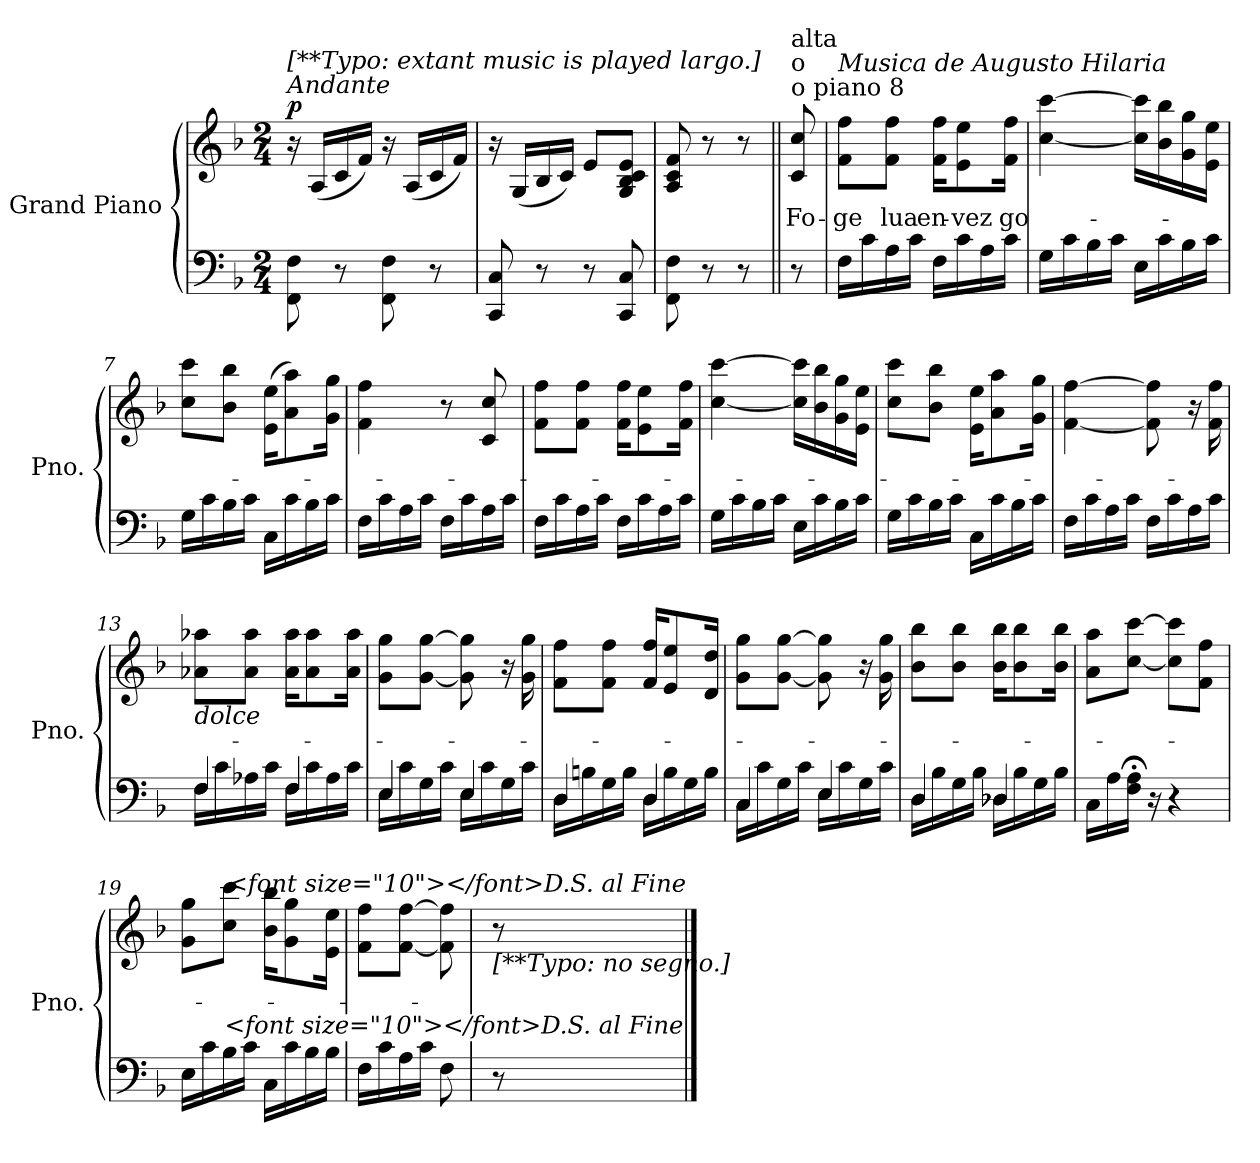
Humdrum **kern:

**kern	**kern	**text	**dynam
*part1	*part1	*part1	*part1
*staff2	*staff1	*staff1	*staff1/2
*I"Grand Piano	*	*	*
*I'Pno.	*	*	*
*clefF4	*clefG2	*	*
*k[b-]	*k[b-]	*	*
*M2/4	*M2/4	*	*
*MM48	*MM48	*	*
=1	=1	=1	=1
!	!LO:TX:a:i:t=Andante	!	!
!	!LO:TX:a:t=[**Typo&colon; extant music is played largo.]	!	!
!	!	!	!LO:DY:b
8FF\ 8F\	16r	.	p
.	(<16A/LL	.	.
8r	16c/	.	.
.	16f/JJ)	.	.
8FF\ 8F\	16r	.	.
.	(<16A/LL	.	.
8r	16c/	.	.
.	16f/JJ)	.	.
=2	=2	=2	=2
8CC/ 8C/	16r	.	.
.	(<16G/LL	.	.
8r	16B-/	.	.
.	16c/JJ)	.	.
8r	8e/L	.	.
8CC/ 8C/	8G/ 8B-/ 8c/ 8e/J	.	.
=3	=3	=3	=3
8FF\ 8F\	8A/ 8c/ 8f/	.	.
8r	8r	.	.
8r	8r	.	.
=4||	=4||	=4||	=4||
*	*MM50	*	*
!	!LO:TX:a:t=o piano 8	!	!
!	!LO:TX:a:t=o	!	!
!	!LO:TX:a:t=alta	!	!
!	!	!LO:LY:b	!
8r	8c/ 8cc/	Fo-	.
=5	=5	=5	=5
!	!LO:TX:a:i:t=Musica de Augusto Hilaria	!	!
!	!	!LO:LY:b	!
16F\LL	8f\ 8ff\L	-ge	.
16c\	.	.	.
!	!	!LO:LY:b	!
16A\	8f\ 8ff\J	lua	.
16c\JJ	.	.	.
!	!	!LO:LY:b	!
16F\LL	16f\ 16ff\KL	en-	.
!	!	!LO:LY:b	!
16c\	8e\ 8ee\	-vez	.
16A\	.	.	.
!	!	!LO:LY:b	!
16c\JJ	16f\ 16ff\Jk	go-	.
!!LO:LB:g=z
=6	=6	=6	=6
16G\LL	[4cc\ [4ccc\	.	.
16c\	.	.	.
16B-\	.	.	.
16c\JJ	.	.	.
16E\LL	16cc\] 16ccc\]LL	.	.
16c\	16b-\ 16bb-\	.	.
16B-\	16g\ 16gg\	.	.
16c\JJ	16e\ 16ee\JJ	.	.
=7	=7	=7	=7
16G\LL	8cc\ 8ccc\L	.	.
16c\	.	.	.
16B-\	8b-\ 8bb-\J	.	.
16c\JJ	.	.	.
16C\LL	(>16e\ 16ee\KL	.	.
16c\	8a\ 8aa\)	.	.
16B-\	.	.	.
16c\JJ	16g\ 16gg\Jk	.	.
=8	=8	=8	=8
16F\LL	4f\ 4ff\	.	.
16c\	.	.	.
16A\	.	.	.
16c\JJ	.	.	.
16F\LL	8r	.	.
16c\	.	.	.
16A\	8c/ 8cc/	.	.
16c\JJ	.	.	.
=9	=9	=9	=9
16F\LL	8f\ 8ff\L	.	.
16c\	.	.	.
16A\	8f\ 8ff\J	.	.
16c\JJ	.	.	.
16F\LL	16f\ 16ff\KL	.	.
16c\	8e\ 8ee\	.	.
16A\	.	.	.
16c\JJ	16f\ 16ff\Jk	.	.
=10	=10	=10	=10
16G\LL	[4cc\ [4ccc\	.	.
16c\	.	.	.
16B-\	.	.	.
16c\JJ	.	.	.
16E\LL	16cc\] 16ccc\]LL	.	.
16c\	16b-\ 16bb-\	.	.
16B-\	16g\ 16gg\	.	.
16c\JJ	16e\ 16ee\JJ	.	.
!!LO:LB:g=z
=11	=11	=11	=11
16G\LL	8cc\ 8ccc\L	.	.
16c\	.	.	.
16B-\	8b-\ 8bb-\J	.	.
16c\JJ	.	.	.
16C\LL	16e\ 16ee\KL	.	.
16c\	8a\ 8aa\	.	.
16B-\	.	.	.
16c\JJ	16g\ 16gg\Jk	.	.
=12	=12	=12	=12
16F\LL	[4f\ [4ff\	.	.
16c\	.	.	.
16A\	.	.	.
16c\JJ	.	.	.
16F\LL	8f\] 8ff\]	.	.
16c\	.	.	.
16A\	16r	.	.
16c\JJ	16f\ 16ff\	.	.
=13	=13	=13	=13
*^	*	*	*
!	!	!LO:TX:b:i:t=dolce	!	!
16F\LL	4F/	8a-X\ 8aa-X\L	.	.
16c\	.	.	.	.
16A-X\	.	8a-\ 8aa-\J	.	.
16c\JJ	.	.	.	.
16F\LL	4F/	16a-\ 16aa-\KL	.	.
16c\	.	8a-\ 8aa-\	.	.
16A-\	.	.	.	.
16c\JJ	.	16a-\ 16aa-\Jk	.	.
=14	=14	=14	=14	=14
16E\LL	4E/	8g\ 8gg\L	.	.
16c\	.	.	.	.
16G\	.	[8g\ [8gg\J	.	.
16c\JJ	.	.	.	.
16E\LL	4E/	8g\] 8gg\]	.	.
16c\	.	.	.	.
16G\	.	16r	.	.
16c\JJ	.	16g\ 16gg\	.	.
=15	=15	=15	=15	=15
16D\LL	4D/	8f\ 8ff\L	.	.
16Bn\	.	.	.	.
16G\	.	8f\ 8ff\J	.	.
16B\JJ	.	.	.	.
16D\LL	4D/	16f/ 16ff/KL	.	.
16B\	.	8e/ 8ee/	.	.
16G\	.	.	.	.
16B\JJ	.	16d/ 16dd/Jk	.	.
!!LO:LB:g=z
=16	=16	=16	=16	=16
16C\LL	4C/	8g\ 8gg\L	.	.
16c\	.	.	.	.
16G\	.	[8g\ [8gg\J	.	.
16c\JJ	.	.	.	.
16E\LL	4E/	8g\] 8gg\]	.	.
16c\	.	.	.	.
16G\	.	16r	.	.
16c\JJ	.	16g\ 16gg\	.	.
=17	=17	=17	=17	=17
16D\LL	4D/	8b-\ 8bb-\L	.	.
16B-\	.	.	.	.
16G\	.	8b-\ 8bb-\J	.	.
16B-\JJ	.	.	.	.
16D-X\LL	4D-/	16b-\ 16bb-\KL	.	.
16B-\	.	8b-\ 8bb-\	.	.
16G\	.	.	.	.
16B-\JJ	.	16b-\ 16bb-\Jk	.	.
*v	*v	*	*	*
=18	=18	=18	=18
16C\LL	8a\ 8aa\L	.	.
16A\	.	.	.
16F\;< 16A\;<JJ	[8cc\ [8ccc\J	.	.
16r	.	.	.
4r	8cc\] 8ccc\]L	.	.
.	8f\ 8ff\J	.	.
=19	=19	=19	=19
16E\LL	8g\ 8gg\L	.	.
16c\	.	.	.
16B-\	8cc\ 8ccc\J	.	.
16c\JJ	.	.	.
16C\LL	16b-\ 16bb-\KL	.	.
16c\	8g\ 8gg\	.	.
16B-\	.	.	.
16B-\JJ	16e\ 16ee\Jk	.	.
=20	=20	=20	=20
16F\LL	8f\ 8ff\L	.	.
16c\	.	.	.
16A\	[8f\ [8ff\J	.	.
16c\JJ	.	.	.
8F\	8f\] 8ff\]	.	.
=21	=21	=21	=21
!	!LO:TX:b:t=[**Typo&colon; no segno.]	!	!
8r	8r	.	.
!	!LO:TX:a:t=<i><font size="10"></font>D.S. al Fine</i>	!	!
!LO:TX:a:t=<i><font size="10"></font>D.S. al Fine</i>	!	!	!
==	==	==	==
*-	*-	*-	*-
